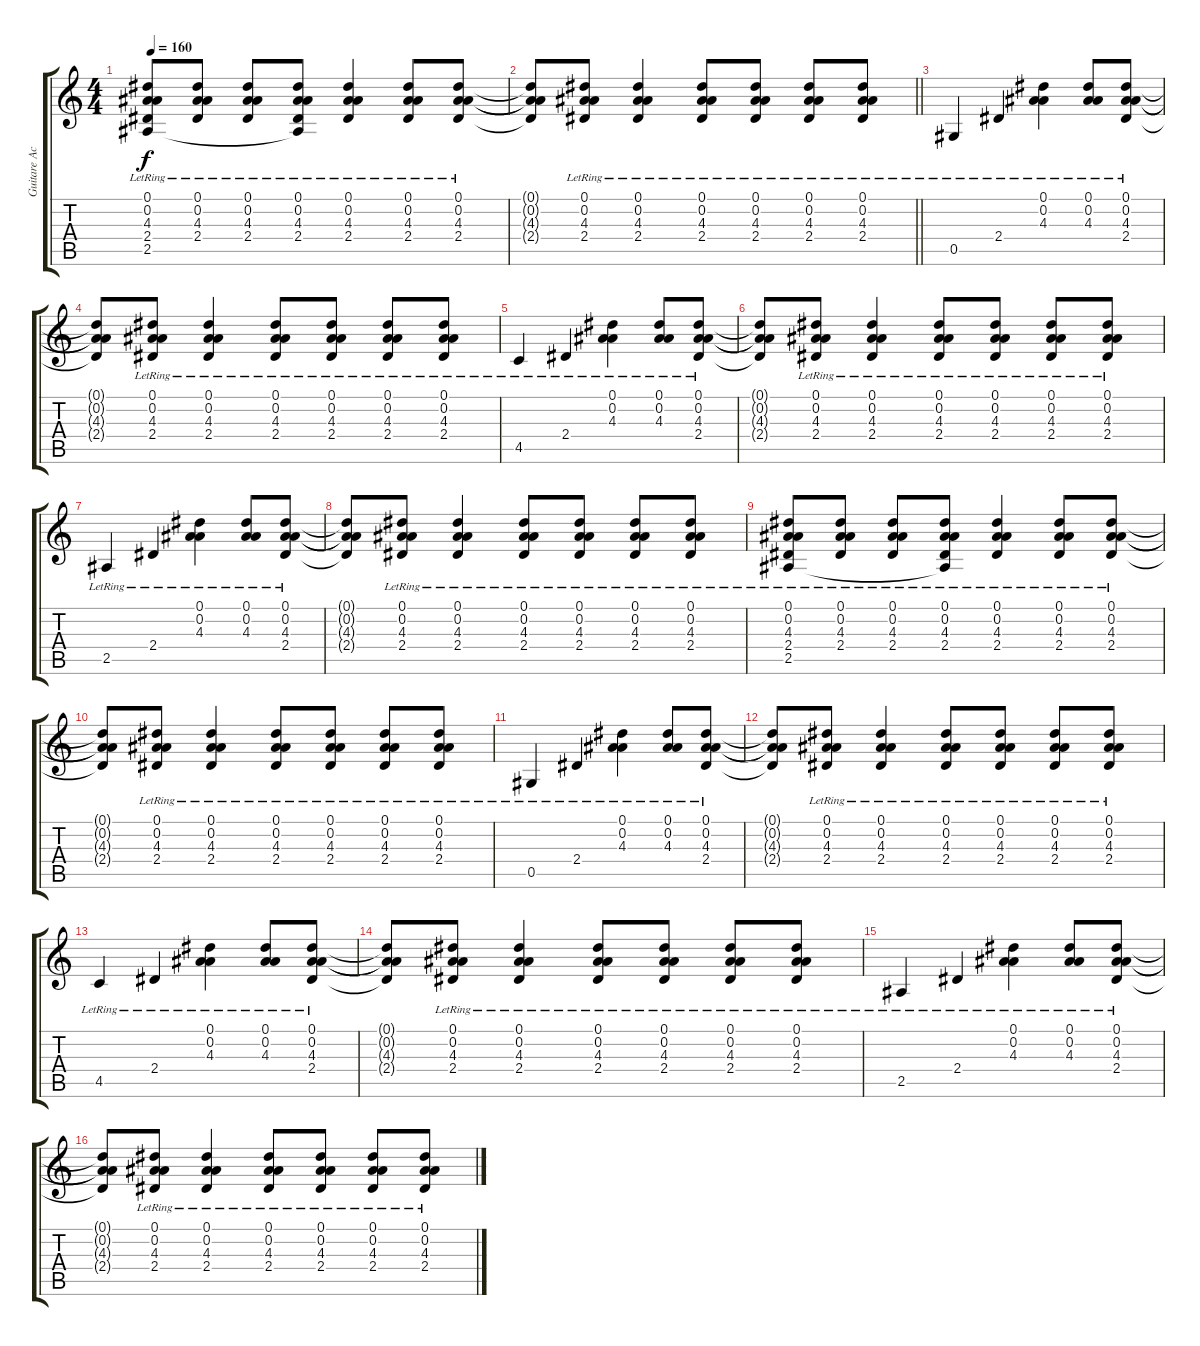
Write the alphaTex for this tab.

\track ("Guitare Acoustique 2" "Guitare Ac") {instrument acousticguitarsteel}
\staff {score tabs}
\tuning (Eb4 Bb3 Gb3 Db3 Ab2 Eb2) {hide}
\ts (4 4)
\tempo 160
\clef g2
\ks c
(0.1{lr} 0.2{lr} 4.3{lr} 2.4{lr} 2.5{lr}).8{dy f} (0.1{lr} 0.2{lr} 4.3{lr} 2.4{lr}).8 (0.1{lr} 0.2{lr} 4.3{lr} 2.4{lr}).8 (0.1{lr} 0.2{lr} 4.3{lr} 2.4{lr} 2.5{t}).8 (0.1{lr} 0.2{lr} 4.3{lr} 2.4{lr}).4 (0.1{lr} 0.2{lr} 4.3{lr} 2.4{lr}).8 (0.1{lr} 0.2{lr} 4.3{lr} 2.4{lr}).8 |
\barLineRight lightlight
(0.1{t} 0.2{t} 4.3{t} 2.4{t}).8 (0.1{lr} 0.2{lr} 4.3{lr} 2.4{lr}).8 (0.1{lr} 0.2{lr} 4.3{lr} 2.4{lr}).4 (0.1{lr} 0.2{lr} 4.3{lr} 2.4{lr}).8 (0.1{lr} 0.2{lr} 4.3{lr} 2.4{lr}).8 (0.1{lr} 0.2{lr} 4.3{lr} 2.4{lr}).8 (0.1{lr} 0.2{lr} 4.3{lr} 2.4{lr}).8 |
0.5{lr}.4 2.4{lr}.4 (0.1{lr} 0.2{lr} 4.3{lr}).4 (0.1{lr} 0.2{lr} 4.3{lr}).8 (0.1{lr} 0.2{lr} 4.3{lr} 2.4{lr}).8 |
(0.1{t} 0.2{t} 4.3{t} 2.4{t}).8 (0.1{lr} 0.2{lr} 4.3{lr} 2.4{lr}).8 (0.1{lr} 0.2{lr} 4.3{lr} 2.4{lr}).4 (0.1{lr} 0.2{lr} 4.3{lr} 2.4{lr}).8 (0.1{lr} 0.2{lr} 4.3{lr} 2.4{lr}).8 (0.1{lr} 0.2{lr} 4.3{lr} 2.4{lr}).8 (0.1{lr} 0.2{lr} 4.3{lr} 2.4{lr}).8 |
4.5{lr}.4 2.4{lr}.4 (0.1{lr} 0.2{lr} 4.3{lr}).4 (0.1{lr} 0.2{lr} 4.3{lr}).8 (0.1{lr} 0.2{lr} 4.3{lr} 2.4{lr}).8 |
(0.1{t} 0.2{t} 4.3{t} 2.4{t}).8 (0.1{lr} 0.2{lr} 4.3{lr} 2.4{lr}).8 (0.1{lr} 0.2{lr} 4.3{lr} 2.4{lr}).4 (0.1{lr} 0.2{lr} 4.3{lr} 2.4{lr}).8 (0.1{lr} 0.2{lr} 4.3{lr} 2.4{lr}).8 (0.1{lr} 0.2{lr} 4.3{lr} 2.4{lr}).8 (0.1{lr} 0.2{lr} 4.3{lr} 2.4{lr}).8 |
2.5{lr}.4 2.4{lr}.4 (0.1{lr} 0.2{lr} 4.3{lr}).4 (0.1{lr} 0.2{lr} 4.3{lr}).8 (0.1{lr} 0.2{lr} 4.3{lr} 2.4{lr}).8 |
(0.1{t} 0.2{t} 4.3{t} 2.4{t}).8 (0.1{lr} 0.2{lr} 4.3{lr} 2.4{lr}).8 (0.1{lr} 0.2{lr} 4.3{lr} 2.4{lr}).4 (0.1{lr} 0.2{lr} 4.3{lr} 2.4{lr}).8 (0.1{lr} 0.2{lr} 4.3{lr} 2.4{lr}).8 (0.1{lr} 0.2{lr} 4.3{lr} 2.4{lr}).8 (0.1{lr} 0.2{lr} 4.3{lr} 2.4{lr}).8 |
(0.1{lr} 0.2{lr} 4.3{lr} 2.4{lr} 2.5{lr}).8 (0.1{lr} 0.2{lr} 4.3{lr} 2.4{lr}).8 (0.1{lr} 0.2{lr} 4.3{lr} 2.4{lr}).8 (0.1{lr} 0.2{lr} 4.3{lr} 2.4{lr} 2.5{t}).8 (0.1{lr} 0.2{lr} 4.3{lr} 2.4{lr}).4 (0.1{lr} 0.2{lr} 4.3{lr} 2.4{lr}).8 (0.1{lr} 0.2{lr} 4.3{lr} 2.4{lr}).8 |
(0.1{t} 0.2{t} 4.3{t} 2.4{t}).8 (0.1{lr} 0.2{lr} 4.3{lr} 2.4{lr}).8 (0.1{lr} 0.2{lr} 4.3{lr} 2.4{lr}).4 (0.1{lr} 0.2{lr} 4.3{lr} 2.4{lr}).8 (0.1{lr} 0.2{lr} 4.3{lr} 2.4{lr}).8 (0.1{lr} 0.2{lr} 4.3{lr} 2.4{lr}).8 (0.1{lr} 0.2{lr} 4.3{lr} 2.4{lr}).8 |
0.5{lr}.4 2.4{lr}.4 (0.1{lr} 0.2{lr} 4.3{lr}).4 (0.1{lr} 0.2{lr} 4.3{lr}).8 (0.1{lr} 0.2{lr} 4.3{lr} 2.4{lr}).8 |
(0.1{t} 0.2{t} 4.3{t} 2.4{t}).8 (0.1{lr} 0.2{lr} 4.3{lr} 2.4{lr}).8 (0.1{lr} 0.2{lr} 4.3{lr} 2.4{lr}).4 (0.1{lr} 0.2{lr} 4.3{lr} 2.4{lr}).8 (0.1{lr} 0.2{lr} 4.3{lr} 2.4{lr}).8 (0.1{lr} 0.2{lr} 4.3{lr} 2.4{lr}).8 (0.1{lr} 0.2{lr} 4.3{lr} 2.4{lr}).8 |
4.5{lr}.4 2.4{lr}.4 (0.1{lr} 0.2{lr} 4.3{lr}).4 (0.1{lr} 0.2{lr} 4.3{lr}).8 (0.1{lr} 0.2{lr} 4.3{lr} 2.4{lr}).8 |
(0.1{t} 0.2{t} 4.3{t} 2.4{t}).8 (0.1{lr} 0.2{lr} 4.3{lr} 2.4{lr}).8 (0.1{lr} 0.2{lr} 4.3{lr} 2.4{lr}).4 (0.1{lr} 0.2{lr} 4.3{lr} 2.4{lr}).8 (0.1{lr} 0.2{lr} 4.3{lr} 2.4{lr}).8 (0.1{lr} 0.2{lr} 4.3{lr} 2.4{lr}).8 (0.1{lr} 0.2{lr} 4.3{lr} 2.4{lr}).8 |
2.5{lr}.4 2.4{lr}.4 (0.1{lr} 0.2{lr} 4.3{lr}).4 (0.1{lr} 0.2{lr} 4.3{lr}).8 (0.1{lr} 0.2{lr} 4.3{lr} 2.4{lr}).8 |
(0.1{t} 0.2{t} 4.3{t} 2.4{t}).8 (0.1{lr} 0.2{lr} 4.3{lr} 2.4{lr}).8 (0.1{lr} 0.2{lr} 4.3{lr} 2.4{lr}).4 (0.1{lr} 0.2{lr} 4.3{lr} 2.4{lr}).8 (0.1{lr} 0.2{lr} 4.3{lr} 2.4{lr}).8 (0.1{lr} 0.2{lr} 4.3{lr} 2.4{lr}).8 (0.1{lr} 0.2{lr} 4.3{lr} 2.4{lr}).8
